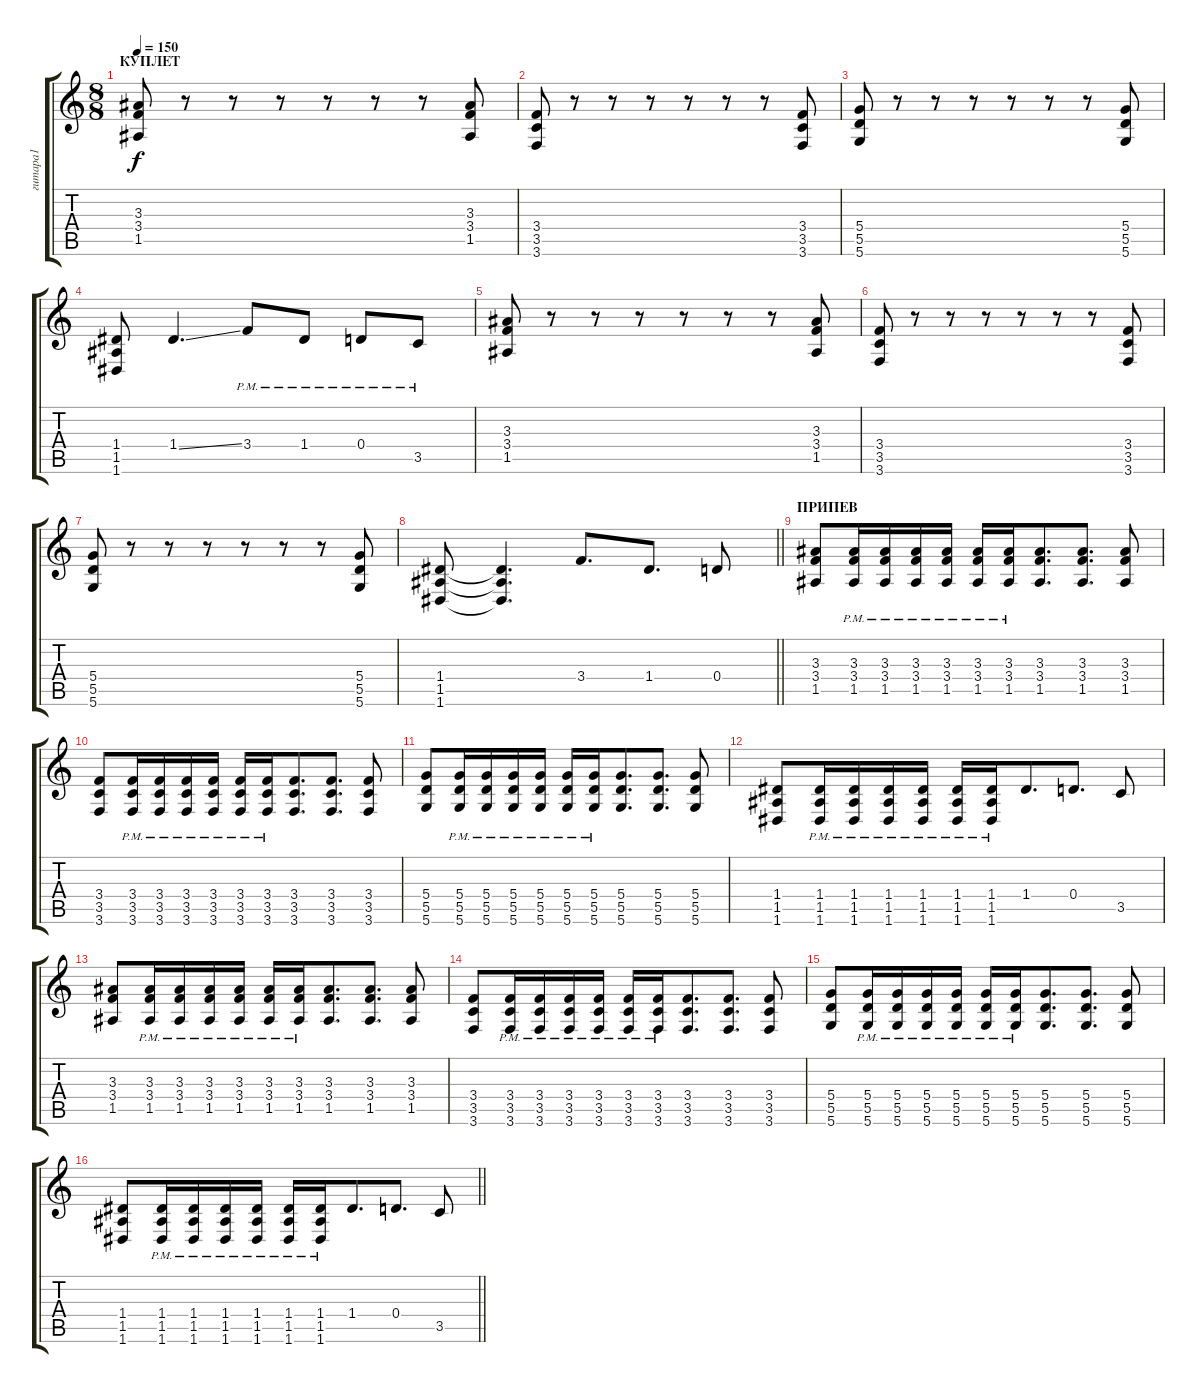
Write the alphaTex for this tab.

\track ("гитара1" "гитара1") {instrument distortionguitar}
\staff {score tabs}
\tuning (E4 B3 G3 D3 A2 D2) {hide}
\ts (8 8)
\section ("" "КУПЛЕТ")
\tempo 150
\clef g2
\ks c
(3.3 3.4 1.5).8{dy f} r.8 r.8 r.8 r.8 r.8 r.8 (3.3 3.4 1.5).8 |
(3.4 3.5 3.6).8 r.8 r.8 r.8 r.8 r.8 r.8 (3.4 3.5 3.6).8 |
(5.4 5.5 5.6).8 r.8 r.8 r.8 r.8 r.8 r.8 (5.4 5.5 5.6).8 |
(1.4 1.5 1.6).8 1.4{ss}.4{d} 3.4{pm}.8 1.4{pm}.8 0.4{pm}.8 3.5{pm}.8 |
(3.3 3.4 1.5).8 r.8 r.8 r.8 r.8 r.8 r.8 (3.3 3.4 1.5).8 |
(3.4 3.5 3.6).8 r.8 r.8 r.8 r.8 r.8 r.8 (3.4 3.5 3.6).8 |
(5.4 5.5 5.6).8 r.8 r.8 r.8 r.8 r.8 r.8 (5.4 5.5 5.6).8 |
\barLineRight lightlight
(1.4 1.5 1.6).8 (1.4{t} 1.5{t} 1.6{t}).4{d} 3.4.8{d} 1.4.8{d} 0.4.8 |
\section ("" "ПРИПЕВ")
(3.3 3.4 1.5).8 (3.3{pm} 3.4{pm} 1.5{pm}).16 (3.3{pm} 3.4{pm} 1.5{pm}).16 (3.3{pm} 3.4{pm} 1.5{pm}).16 (3.3{pm} 3.4{pm} 1.5{pm}).16 (3.3{pm} 3.4{pm} 1.5{pm}).16 (3.3{pm} 3.4{pm} 1.5{pm}).16 (3.3 3.4 1.5).8{d} (3.3 3.4 1.5).8{d} (3.3 3.4 1.5).8 |
(3.4 3.5 3.6).8 (3.4{pm} 3.5{pm} 3.6).16 (3.4{pm} 3.5{pm} 3.6).16 (3.4{pm} 3.5{pm} 3.6).16 (3.4{pm} 3.5{pm} 3.6).16 (3.4{pm} 3.5{pm} 3.6).16 (3.4{pm} 3.5{pm} 3.6).16 (3.4 3.5 3.6).8{d} (3.4 3.5 3.6).8{d} (3.4 3.5 3.6).8 |
(5.4 5.5 5.6).8 (5.4{pm} 5.5{pm} 5.6).16 (5.4{pm} 5.5{pm} 5.6).16 (5.4{pm} 5.5{pm} 5.6).16 (5.4{pm} 5.5{pm} 5.6).16 (5.4{pm} 5.5{pm} 5.6).16 (5.4{pm} 5.5{pm} 5.6).16 (5.4 5.5 5.6).8{d} (5.4 5.5 5.6).8{d} (5.4 5.5 5.6).8 |
(1.4 1.5 1.6).8 (1.4{pm} 1.5{pm} 1.6).16 (1.4{pm} 1.5{pm} 1.6).16 (1.4{pm} 1.5{pm} 1.6).16 (1.4{pm} 1.5{pm} 1.6).16 (1.4{pm} 1.5{pm} 1.6).16 (1.4{pm} 1.5{pm} 1.6).16 1.4.8{d} 0.4.8{d} 3.5.8 |
(3.3 3.4 1.5).8 (3.3{pm} 3.4{pm} 1.5{pm}).16 (3.3{pm} 3.4{pm} 1.5{pm}).16 (3.3{pm} 3.4{pm} 1.5{pm}).16 (3.3{pm} 3.4{pm} 1.5{pm}).16 (3.3{pm} 3.4{pm} 1.5{pm}).16 (3.3{pm} 3.4{pm} 1.5{pm}).16 (3.3 3.4 1.5).8{d} (3.3 3.4 1.5).8{d} (3.3 3.4 1.5).8 |
(3.4 3.5 3.6).8 (3.4{pm} 3.5{pm} 3.6).16 (3.4{pm} 3.5{pm} 3.6).16 (3.4{pm} 3.5{pm} 3.6).16 (3.4{pm} 3.5{pm} 3.6).16 (3.4{pm} 3.5{pm} 3.6).16 (3.4{pm} 3.5{pm} 3.6).16 (3.4 3.5 3.6).8{d} (3.4 3.5 3.6).8{d} (3.4 3.5 3.6).8 |
(5.4 5.5 5.6).8 (5.4{pm} 5.5{pm} 5.6).16 (5.4{pm} 5.5{pm} 5.6).16 (5.4{pm} 5.5{pm} 5.6).16 (5.4{pm} 5.5{pm} 5.6).16 (5.4{pm} 5.5{pm} 5.6).16 (5.4{pm} 5.5{pm} 5.6).16 (5.4 5.5 5.6).8{d} (5.4 5.5 5.6).8{d} (5.4 5.5 5.6).8 |
\barLineRight lightlight
(1.4 1.5 1.6).8 (1.4{pm} 1.5{pm} 1.6).16 (1.4{pm} 1.5{pm} 1.6).16 (1.4{pm} 1.5{pm} 1.6).16 (1.4{pm} 1.5{pm} 1.6).16 (1.4{pm} 1.5{pm} 1.6).16 (1.4{pm} 1.5{pm} 1.6).16 1.4.8{d} 0.4.8{d} 3.5.8
